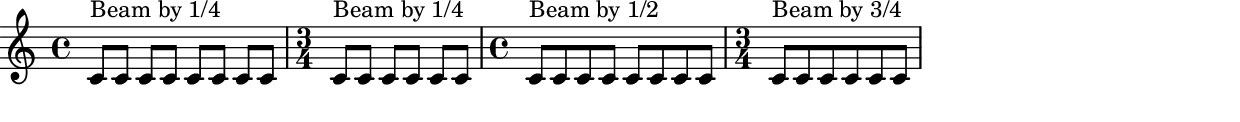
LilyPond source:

%% Generated by lilypond-book.py
%% Options: [exampleindent=10.16\mm,indent=0\mm,line-width=160\mm]
\include "lilypond-book-preamble.ly"


% ****************************************************************
% Start cut-&-pastable-section
% ****************************************************************



\paper {
  indent = 0\mm
  line-width = 160\mm
  % offset the left padding, also add 1mm as lilypond creates cropped
  % images with a little space on the right
  line-width = #(- line-width (* mm  3.000000) (* mm 1))
}

\layout {
  
}





% ****************************************************************
% ly snippet:
% ****************************************************************
\sourcefilename "/home/gub/NewGub/gub/target/linux-x86/src/lilypond-git.sv.gnu.org--lilypond.git-release-unstable/input/regression/multiple-time-sig-settings.ly"
\sourcefileline 0
\version "2.16.0"

\header {
  texidoc = "
Multiple overrides to the default time signature settings can be
added.  In this example, notes should be beamed as indicated
by the markups.
"
}

\new Staff{
  \relative c' {
    \overrideTimeSignatureSettings
      #'(4 . 4)  % time signature fraction
      #'(1 . 4)  % base moment fraction
      #'(1 1 1 1)    % beatStructure
      #'()       % beamExceptions
    \overrideTimeSignatureSettings
      #'(3 . 4)  % time signature fraction
      #'(1 . 4)  % base moment fraction
      #'(1 1 1)    % beatStructure
      #'()       % beamExceptions
    \time 4/4
    c8^\markup {"Beam by 1/4"} c c c c c c c |
    \time 3/4
    c8^\markup {"Beam by 1/4"} c c c c c |
    \revertTimeSignatureSettings #'(4 . 4)
    \revertTimeSignatureSettings #'(3 . 4)
    \time 4/4
    c8^\markup {"Beam by 1/2"} c c c c c c c |
    \time 3/4
    c8^\markup {"Beam by 3/4"} c c c c c |
  }
}



% ****************************************************************
% end ly snippet
% ****************************************************************
